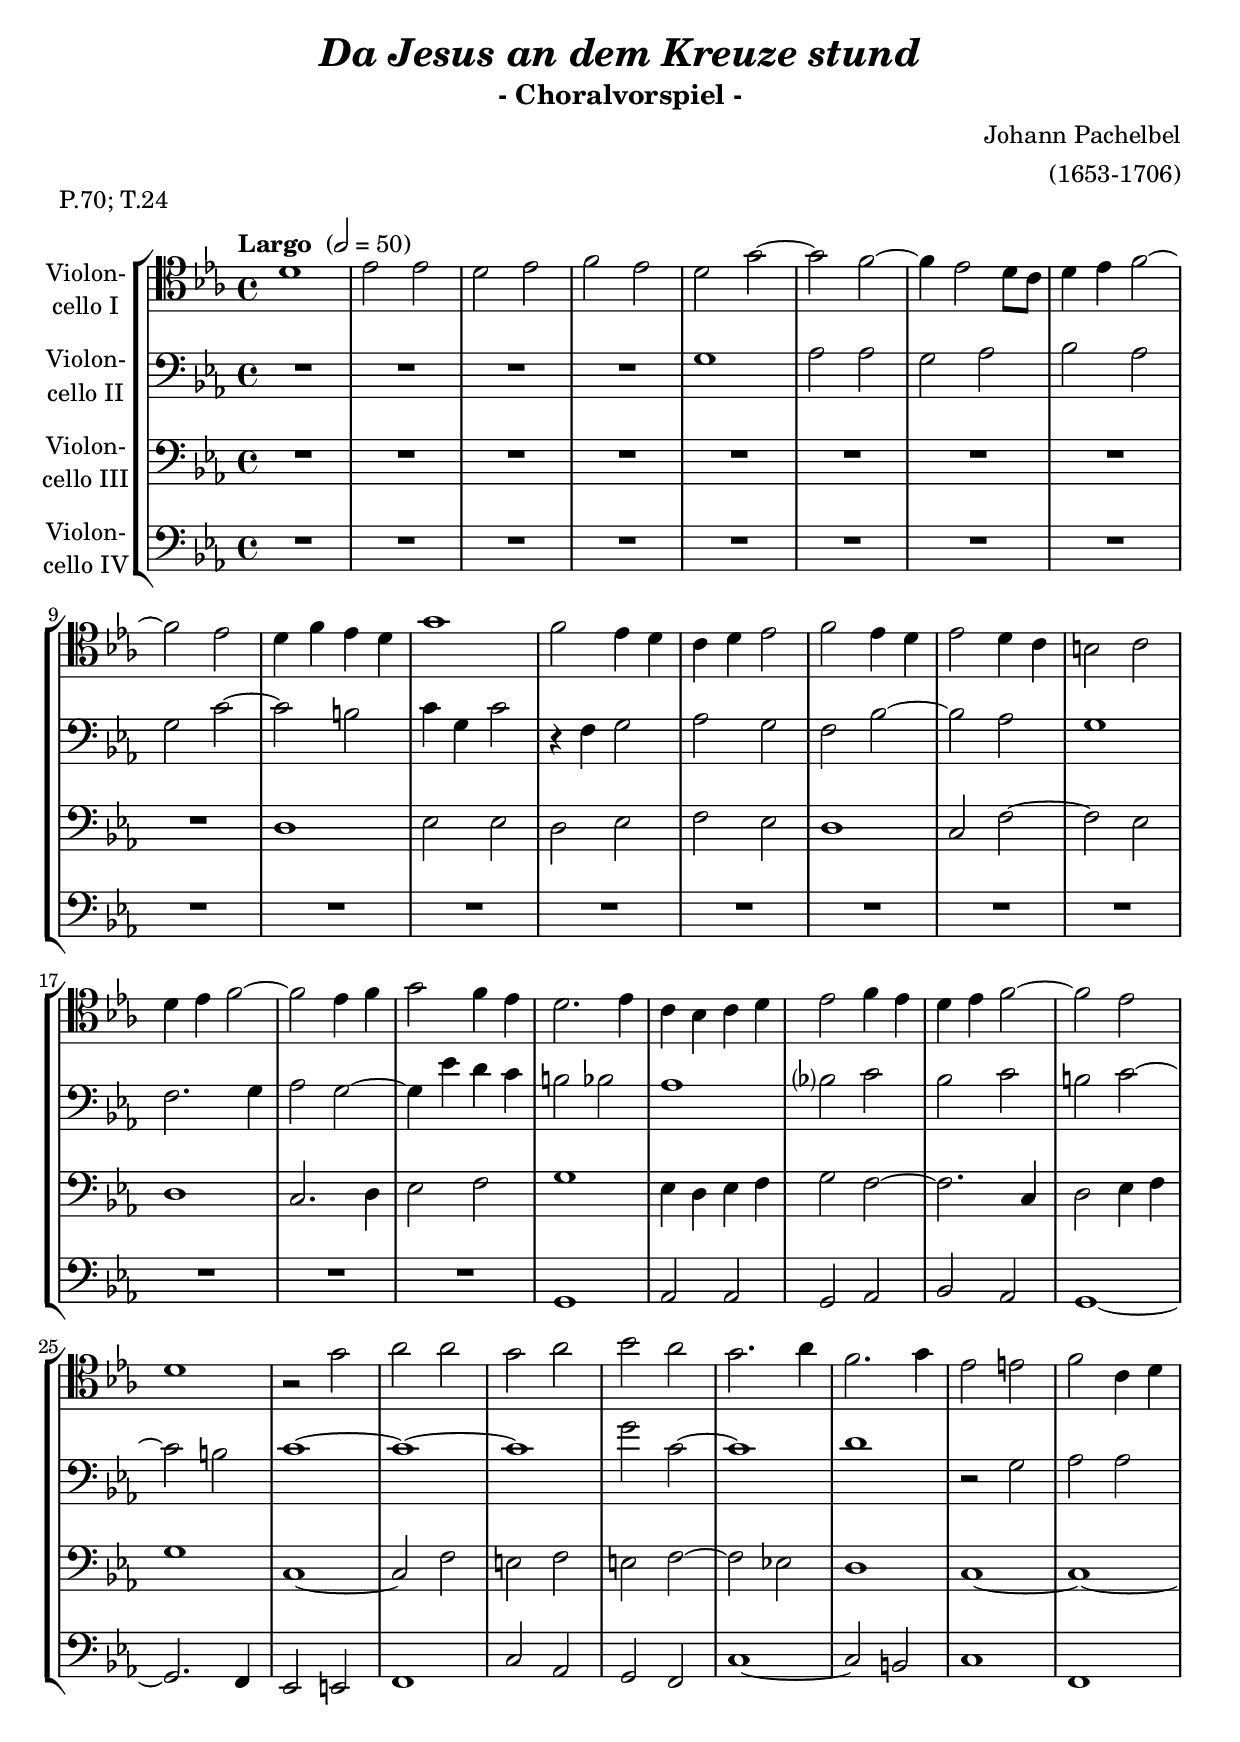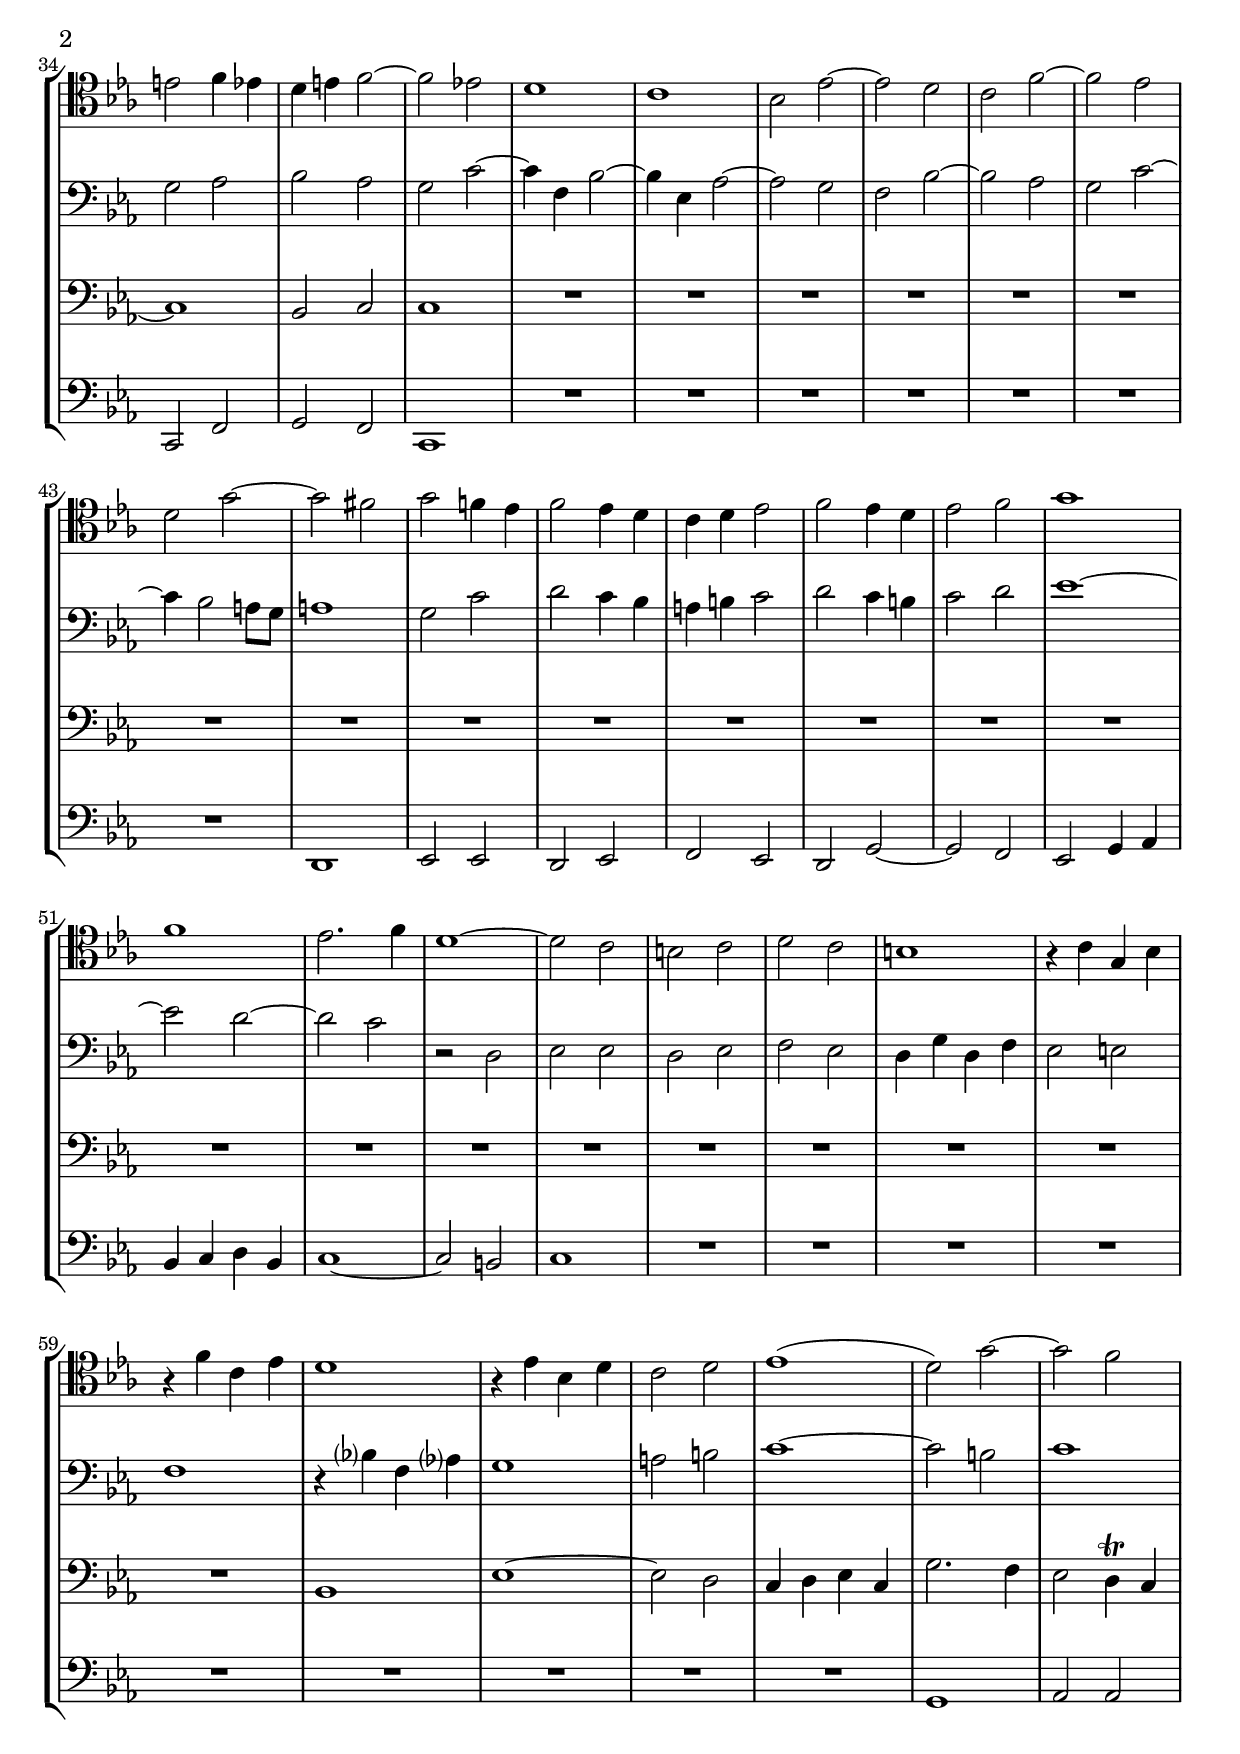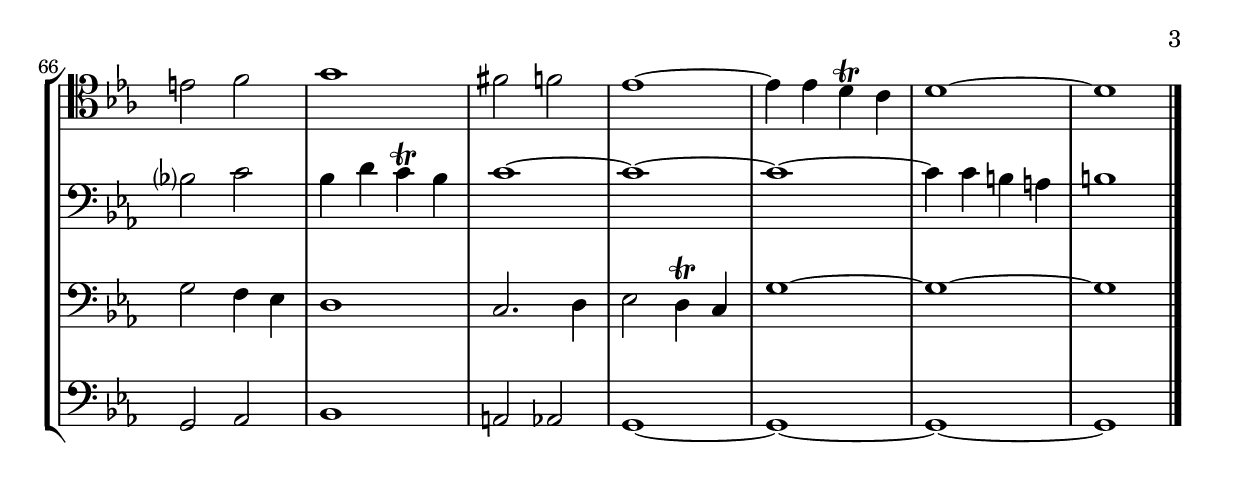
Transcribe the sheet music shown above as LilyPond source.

\version "2.18.2"
\include "deutsch.ly"
  
#(set-global-staff-size 21.25)

\header {
  title     = \markup \bold \italic "Da Jesus an dem Kreuze stund"
  subtitle  = "- Choralvorspiel -"
  composer  = "Johann Pachelbel"
  arranger  = "(1653-1706)"
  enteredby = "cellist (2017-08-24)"
  piece     = "P.70; T.24"
}

voiceconsts = {
  \key a \minor
  \time 4/4
  \clef "bass"
%  \numericTimeSignature
  \compressFullBarRests
  % Set default beaming for all staves
%  \set Timing.beamExceptions = #'()
%  \set Timing.baseMoment     = #(ly:make-moment 1 4)
%  \set Timing.beatStructure  = #'(1 1 1)
  \tempo "Largo " 2=50
}

mifl = "flute"
miob = "oboe"
mifh = "french horn"
mikl = "clarinet"
mist = "string ensemble 1"
miba = "cello"

va = \relative c'' {
  \voiceconsts
  \clef "tenor"
  
  h1
  c2 c
  h c
  d c
  h e~
  e d~
  d4 c2 h8 a
  h4 c d2~
  d c
  h4 d c h
  e1
  d2 c4 h

  a h c2
  d c4 h
  c2 h4 a
  gis2 a
  h4 c d2~
  d c4 d
  e2 d4 c
  h2. c4
  a g a h
  c2 d4 c
  h c d2~
  d c

  h1
  r2 e
  f f
  e f
  g f
  e2. f4
  d2. e4
  c2 cis
  d a4 h
  cis2 d4 c
  h cis d2~
  d c!

  h1
  a
  g2 c~
  c h
  a d~
  d c
  h e~
  e dis
  e d!4 c
  d2 c4 h
  a h c2
  d c4 h

  c2 d
  e1
  d
  c2. d4
  h1~
  h2 a
  gis a
  h a
  gis1
  r4 a e g
  r d' a c
  h1

  r4 c g h
  a2 h
  c1(
  h2)
  e~
  e d
  cis d
  e1
  dis2 d
  c1~
  c4 c h\trill a
  h1~
  h \bar "|."
}

vb = \relative c' {
  \voiceconsts

  R1*4
  e1
  f2 f
  e f
  g f
  e a~
  a gis
  a4 e a2
  r4 d, e2

  f e
  d g~
  g f
  e1
  d2. e4
  f2 e~
  e4 c' h a
  gis2 g
  f1
  g?2 a
  g a
  gis a~

  a gis
  a1~
  a~
  a
  e'2 a,~
  a1
  h
  r2 e,
  f f
  e f
  g f
  e a~

  a4 d, g2~
  g4 c, f2~
  f e
  d g~
  g f
  e a~
  a4 g2 fis8 e
  fis1
  e2 a
  h a4 g
  fis gis a2
  h2 a4 gis

  a2 h
  c1~
  c2 h~
  h a
  r h,
  c c
  h c
  d c
  h4 e h d
  c2 cis
  d1
  r4 g? d f?

  e1
  fis2 gis
  a1~
  a2 gis
  a1
  g?2 a
  g4 h a\trill g
  a1~
  a~
  a~
  a4 a gis fis
  gis1 \bar "|."
}

vc = \relative c' {
  \voiceconsts

  R1*9
  h1
  c2 c
  h c

  d c
  h1
  a2 d~
  d c
  h1
  a2. h4
  c2 d
  e1
  c4 h c d
  e2 d~
  d2. a4
  h2 c4 d

  e1
  a,~
  a2 d
  cis d
  cis d~
  d c!
  h1
  a~
  a~
  a
  g2 a
  a1

  R1*23
  g1
  c~
  c2 h
  a4 h c a
  e'2. d4
  c2 h4\trill a
  e'2 d4 c
  h1
  a2. h4
  c2 h4\trill a
  e'1~
  e~
  e \bar "|."
}

vd = \relative c {
  \voiceconsts

  R1*19
  e1
  f2 f
  e f
  g f
  e1~

  e2. d4
  c2 cis
  d1
  a'2 f
  e d
  a'1~
  a2 gis
  a1
  d,
  a2 d
  e d
  a1

  R1*7
  h1
  c2 c
  h c
  d c
  h e~

  e d
  c e4 f
  g a h g
  a1~
  a2 gis
  a1
  R1*9
  e1
  f2 f
  e f
  g1
  fis2 f
  e1~
  e~
  e~
  e \bar "|."
}


music = \new StaffGroup <<
      \new Staff {
	\set Staff.midiInstrument = \miba
	\set Staff.instrumentName = \markup \center-column { "Violon-" "cello I" }
	\transpose  a c { \va }
      }

      \new Staff {
	\set Staff.midiInstrument = \miba
	\set Staff.instrumentName = \markup \center-column { "Violon-" "cello II" }
	\transpose  a c { \vb }
      }

      \new Staff {
	\set Staff.midiInstrument = \miba
	\set Staff.instrumentName = \markup \center-column { "Violon-" "cello III" }
	\transpose  a c { \vc }
      }

      \new Staff {
	\set Staff.midiInstrument = \miba
	\set Staff.instrumentName = \markup \center-column { "Violon-" "cello IV" }
	\transpose  a c { \vd }
      }
>>

\book {
  \score {
    \music
    \layout {}
  }

  \score {
    \unfoldRepeats \music

    \midi {
      \context {
        \Score
      }
    }
  }
}
